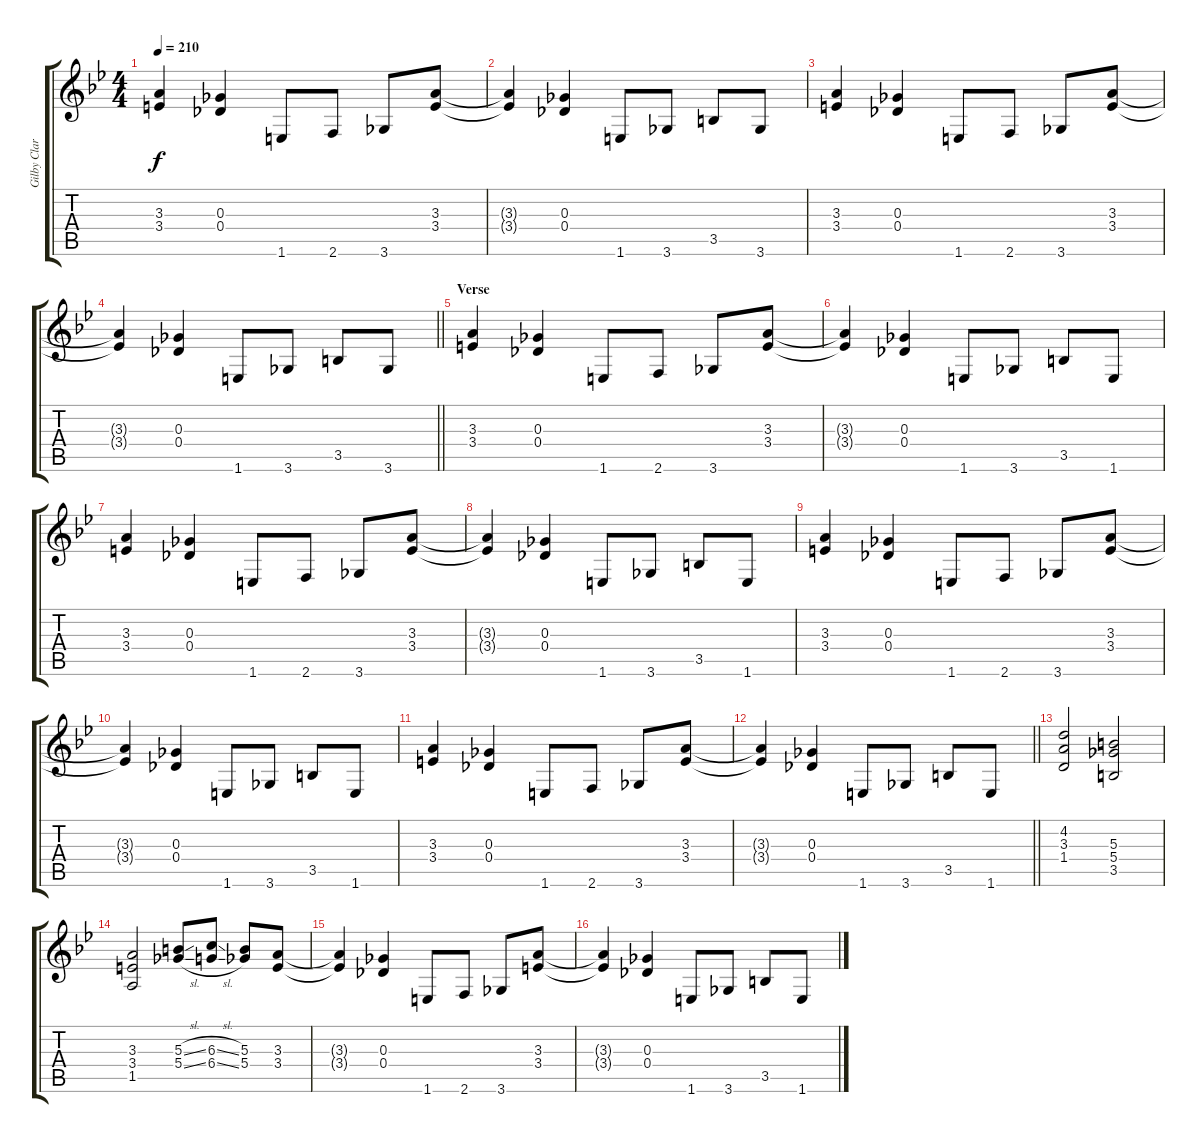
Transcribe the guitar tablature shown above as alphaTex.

\track ("Gilby Clarke - Rhytm Guitar" "Gilby Clar") {instrument overdrivenguitar}
\staff {score tabs}
\tuning (Eb4 Bb3 Gb3 Db3 Ab2 Eb2) {hide}
\ts (4 4)
\tempo 210
\clef g2
\ks bb
(3.3 3.4).4{dy f} (0.3 0.4).4 1.6.8 2.6.8 3.6.8 (3.3 3.4).8 |
(3.3{t} 3.4{t}).4 (0.3 0.4).4 1.6.8 3.6.8 3.5.8 3.6.8 |
(3.3 3.4).4 (0.3 0.4).4 1.6.8 2.6.8 3.6.8 (3.3 3.4).8 |
\barLineRight lightlight
(3.3{t} 3.4{t}).4 (0.3 0.4).4 1.6.8 3.6.8 3.5.8 3.6.8 |
\section ("" "Verse")
(3.3 3.4).4 (0.3 0.4).4 1.6.8 2.6.8 3.6.8 (3.3 3.4).8 |
(3.3{t} 3.4{t}).4 (0.3 0.4).4 1.6.8 3.6.8 3.5.8 1.6.8 |
(3.3 3.4).4 (0.3 0.4).4 1.6.8 2.6.8 3.6.8 (3.3 3.4).8 |
(3.3{t} 3.4{t}).4 (0.3 0.4).4 1.6.8 3.6.8 3.5.8 1.6.8 |
(3.3 3.4).4 (0.3 0.4).4 1.6.8 2.6.8 3.6.8 (3.3 3.4).8 |
(3.3{t} 3.4{t}).4 (0.3 0.4).4 1.6.8 3.6.8 3.5.8 1.6.8 |
(3.3 3.4).4 (0.3 0.4).4 1.6.8 2.6.8 3.6.8 (3.3 3.4).8 |
\barLineRight lightlight
(3.3{t} 3.4{t}).4 (0.3 0.4).4 1.6.8 3.6.8 3.5.8 1.6.8 |
(4.2 3.3 1.4).2 (5.3 5.4 3.5).2 |
(3.3 3.4 1.5).2 (5.3{sl} 5.4{sl}).8 (6.3{sl} 6.4{sl}).8 (5.3 5.4).8 (3.3 3.4).8 |
(3.3{t} 3.4{t}).4 (0.3 0.4).4 1.6.8 2.6.8 3.6.8 (3.3 3.4).8 |
(3.3{t} 3.4{t}).4 (0.3 0.4).4 1.6.8 3.6.8 3.5.8 1.6.8
